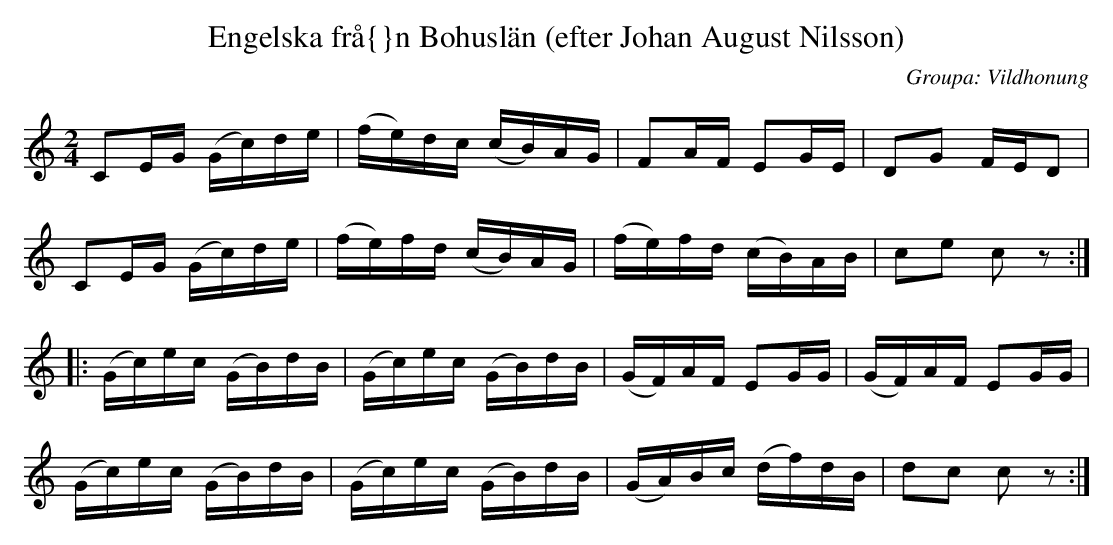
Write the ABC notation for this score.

X:1
T:Engelska fr\aa{}n Bohuslän (efter Johan August Nilsson)
C:Groupa: Vildhonung
M:2/4
L:1/16
K:C
C2EG (Gc)de|(fe)dc (cB)AG|F2AF E2GE|D2G2 FED2|
C2EG (Gc)de|(fe)fd (cB)AG|(fe)fd (cB)AB|c2e2 c2 z2:|
|:(Gc)ec (GB)dB|(Gc)ec (GB)dB|(GF)AF E2GG|(GF)AF E2GG|
(Gc)ec (GB)dB|(Gc)ec (GB)dB|(GA)Bc (df)dB|d2c2 c2 z2:|
